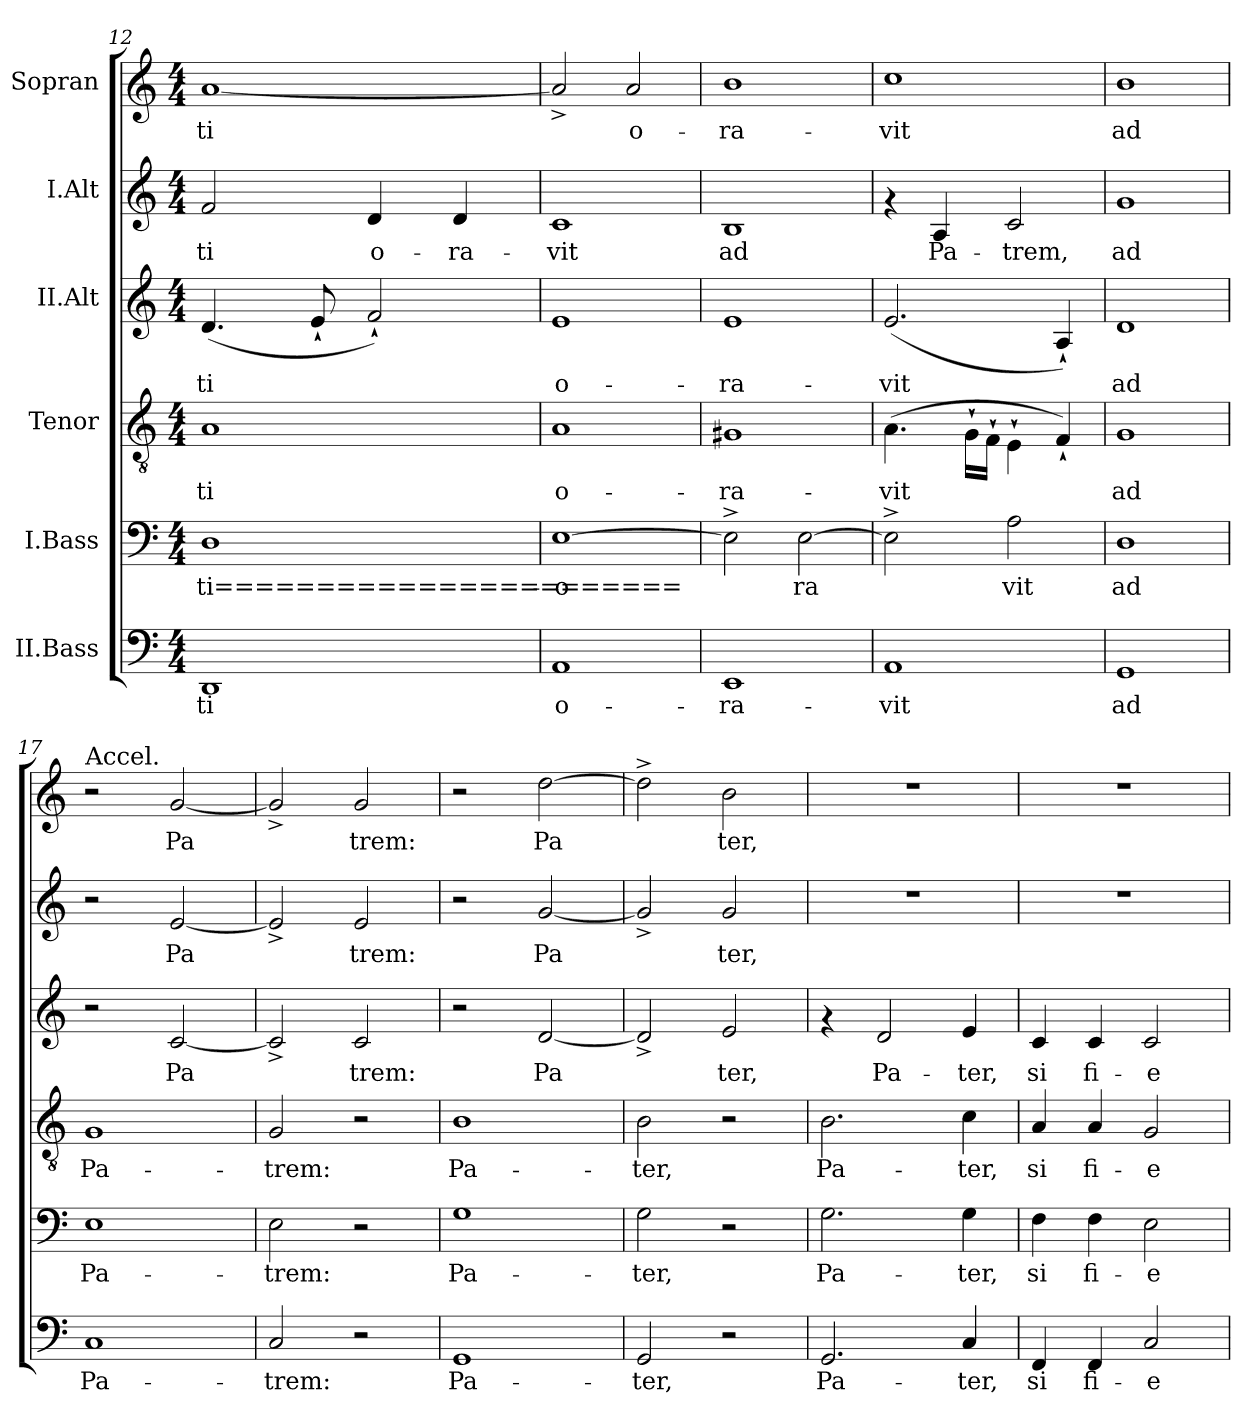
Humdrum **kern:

**kern	**text	**kern	**text	**kern	**text	**kern	**text	**kern	**text	**kern	**text
*part6	*part6	*part5	*part5	*part4	*part4	*part3	*part3	*part2	*part2	*part1	*part1
*staff6	*staff6	*staff5	*staff5	*staff4	*staff4	*staff3	*staff3	*staff2	*staff2	*staff1	*staff1
*I"II.Bass	*	*I"I.Bass	*	*I"Tenor	*	*I"II.Alt	*	*I"I.Alt	*	*I"Sopran	*
*clefF4	*	*clefF4	*	*clefGv2	*	*clefG2	*	*clefG2	*	*clefG2	*
*k[]	*	*k[]	*	*k[]	*	*k[]	*	*k[]	*	*k[]	*
*C:	*	*C:	*	*C:	*	*C:	*	*C:	*	*C:	*
*M4/4	*	*M4/4	*	*M4/4	*	*M4/4	*	*M4/4	*	*M4/4	*
=12	=12	=12	=12	=12	=12	=12	=12	=12	=12	=12	=12
!	!LO:LY:b	!	!LO:LY:b	!	!LO:LY:b	!	!LO:LY:b	!	!LO:LY:b	!	!LO:LY:b
1DD	-ti	1D	-ti=======================-	1A	-ti	(>4.d/	-ti	2f/	-ti	[<1a	-ti
!	!	!	!	!	!	!	!LO:LY:b	!	!	!	!
.	.	.	.	.	.	8e`</	.	.	.	.	.
!	!	!	!	!	!	!	!LO:LY:b	!	!LO:LY:b	!	!
.	.	.	.	.	.	2f`</)	.	4d/	o-	.	.
!	!	!	!	!	!	!	!	!	!LO:LY:b	!	!
.	.	.	.	.	.	.	.	4d/	-ra-	.	.
=13	=13	=13	=13	=13	=13	=13	=13	=13	=13	=13	=13
!	!LO:LY:b	!	!LO:LY:b	!	!LO:LY:b	!	!LO:LY:b	!	!LO:LY:b	!	!LO:LY:b
1AA	o-	[>1E	-o-	1A	o-	1e	o-	1c	-vit	2a^</]	.
!	!	!	!	!	!	!	!	!	!	!	!LO:LY:b
.	.	.	.	.	.	.	.	.	.	2a/	o-
=14	=14	=14	=14	=14	=14	=14	=14	=14	=14	=14	=14
!	!LO:LY:b	!	!LO:LY:b	!	!LO:LY:b	!	!LO:LY:b	!	!LO:LY:b	!	!LO:LY:b
1EE	-ra-	2E^>\]	-	1G#X	-ra-	1e	-ra-	1B	ad	1b	-ra-
!	!	!	!LO:LY:b	!	!	!	!	!	!	!	!
.	.	[>2E\	ra-	.	.	.	.	.	.	.	.
=15	=15	=15	=15	=15	=15	=15	=15	=15	=15	=15	=15
!	!LO:LY:b	!	!LO:LY:b	!	!LO:LY:b	!	!LO:LY:b	!	!	!	!LO:LY:b
1AA	-vit	2E^>\]	-	(>4.A\	-vit	(>2.e/	-vit	4rf	.	1cc	-vit
!	!	!	!	!	!	!	!	!	!LO:LY:b	!	!
.	.	.	.	.	.	.	.	4A/	Pa-	.	.
!	!	!	!	!	!LO:LY:b	!	!	!	!	!	!
.	.	.	.	16G`>\L	.	.	.	.	.	.	.
!	!	!	!	!	!LO:LY:b	!	!	!	!	!	!
.	.	.	.	16F`>\J	.	.	.	.	.	.	.
!	!	!	!LO:LY:b	!	!LO:LY:b	!	!	!	!LO:LY:b	!	!
.	.	2A\	vit	4E`>\	.	.	.	2c/	-trem,	.	.
!	!	!	!	!	!LO:LY:b	!	!LO:LY:b	!	!	!	!
.	.	.	.	4F`</)	.	4A`</)	.	.	.	.	.
=16	=16	=16	=16	=16	=16	=16	=16	=16	=16	=16	=16
!	!LO:LY:b	!	!LO:LY:b	!	!LO:LY:b	!	!LO:LY:b	!	!LO:LY:b	!	!LO:LY:b
1GG	ad	1D	ad	1G	ad	1d	ad	1g	ad	1b	ad
=17	=17	=17	=17	=17	=17	=17	=17	=17	=17	=17	=17
!	!	!	!	!	!	!	!	!	!	!LO:TX:a:t=Accel.	!
!	!LO:LY:b	!	!LO:LY:b	!	!LO:LY:b	!	!	!	!	!	!
1C	Pa-	1E	Pa-	1G	Pa-	2r	.	2r	.	2r	.
!	!	!	!	!	!	!	!LO:LY:b	!	!LO:LY:b	!	!LO:LY:b
.	.	.	.	.	.	[<2c/	Pa-	[<2e/	Pa-	[<2g/	Pa-
=18	=18	=18	=18	=18	=18	=18	=18	=18	=18	=18	=18
!	!LO:LY:b	!	!LO:LY:b	!	!LO:LY:b	!	!LO:LY:b	!	!LO:LY:b	!	!LO:LY:b
2C/	-trem:	2E\	-trem:	2G/	-trem:	2c^</]	-	2e^</]	-	2g^</]	-
!	!	!	!	!	!	!	!LO:LY:b	!	!LO:LY:b	!	!LO:LY:b
2r	.	2r	.	2r	.	2c/	trem:	2e/	trem:	2g/	trem:
!!LO:PB:g=z
=19	=19	=19	=19	=19	=19	=19	=19	=19	=19	=19	=19
!	!LO:LY:b	!	!LO:LY:b	!	!LO:LY:b	!	!	!	!	!	!
1GG	Pa-	1G	Pa-	1B	Pa-	2r	.	2r	.	2r	.
!	!	!	!	!	!	!	!LO:LY:b	!	!LO:LY:b	!	!LO:LY:b
.	.	.	.	.	.	[<2d/	Pa-	[<2g/	Pa-	[>2dd\	Pa-
=20	=20	=20	=20	=20	=20	=20	=20	=20	=20	=20	=20
!	!LO:LY:b	!	!LO:LY:b	!	!LO:LY:b	!	!LO:LY:b	!	!LO:LY:b	!	!LO:LY:b
2GG/	-ter,	2G\	-ter,	2B\	-ter,	2d^</]	-	2g^</]	-	2dd^>\]	-
!	!	!	!	!	!	!	!LO:LY:b	!	!LO:LY:b	!	!LO:LY:b
2r	.	2r	.	2r	.	2e/	ter,	2g/	ter,	2b\	ter,
=21	=21	=21	=21	=21	=21	=21	=21	=21	=21	=21	=21
!	!LO:LY:b	!	!LO:LY:b	!	!LO:LY:b	!	!	!	!	!	!
2.GG/	Pa-	2.G\	Pa-	2.B\	Pa-	4rf	.	1r	.	1r	.
!	!	!	!	!	!	!	!LO:LY:b	!	!	!	!
.	.	.	.	.	.	2d/	Pa-	.	.	.	.
!	!LO:LY:b	!	!LO:LY:b	!	!LO:LY:b	!	!LO:LY:b	!	!	!	!
4C/	-ter,	4G\	-ter,	4c\	-ter,	4e/	-ter,	.	.	.	.
=22	=22	=22	=22	=22	=22	=22	=22	=22	=22	=22	=22
!	!LO:LY:b	!	!LO:LY:b	!	!LO:LY:b	!	!LO:LY:b	!	!	!	!
4FF/	si	4F\	si	4A/	si	4c/	si	1r	.	1r	.
!	!LO:LY:b	!	!LO:LY:b	!	!LO:LY:b	!	!LO:LY:b	!	!	!	!
4FF/	fi-	4F\	fi-	4A/	fi-	4c/	fi-	.	.	.	.
!	!LO:LY:b	!	!LO:LY:b	!	!LO:LY:b	!	!LO:LY:b	!	!	!	!
2C/	-e-	2E\	-e-	2G/	-e-	2c/	-e-	.	.	.	.
=	=	=	=	=	=	=	=	=	=	=	=
*-	*-	*-	*-	*-	*-	*-	*-	*-	*-	*-	*-
